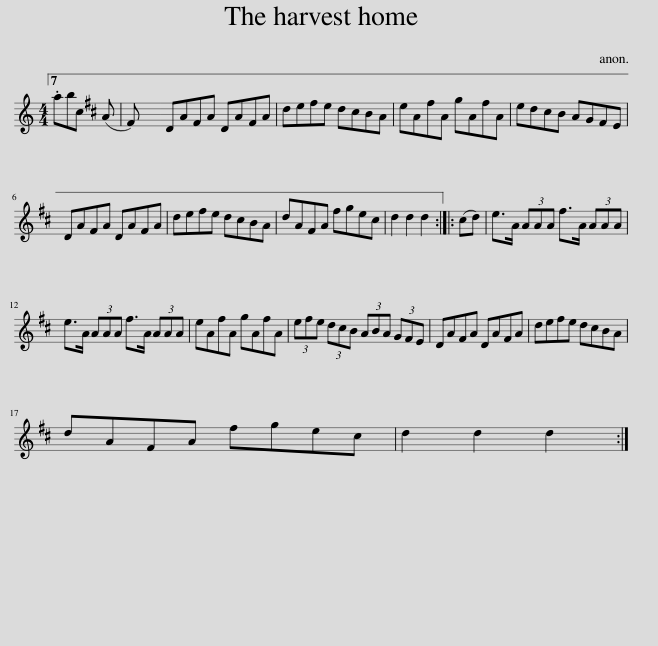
X:1
L:1/8
M:4/4
I:linebreak $
K:C
V:1 treble
V:1
 .abc (A ^F) | DA^FA DAFA | de^fe d^cBA | eA^fA gAfA | ed^cB AG^FE |$ %5
 DA^FA DAFA | de^fe d^cBA | dA^FA ^fge^c | d2 d2 d2 :: (^cd) | %10
 e>A (3AAA ^f>A (3AAA |$ e>A (3AAA ^f>A (3AAA | eA^fA gAfA | (3e^fe (3d^cB (3ABA (3G^FE | DA^FA DAFA | %15
 de^fe d^cBA |$ dA^FA ^fge^c | d2 d2 d2 :| %18
